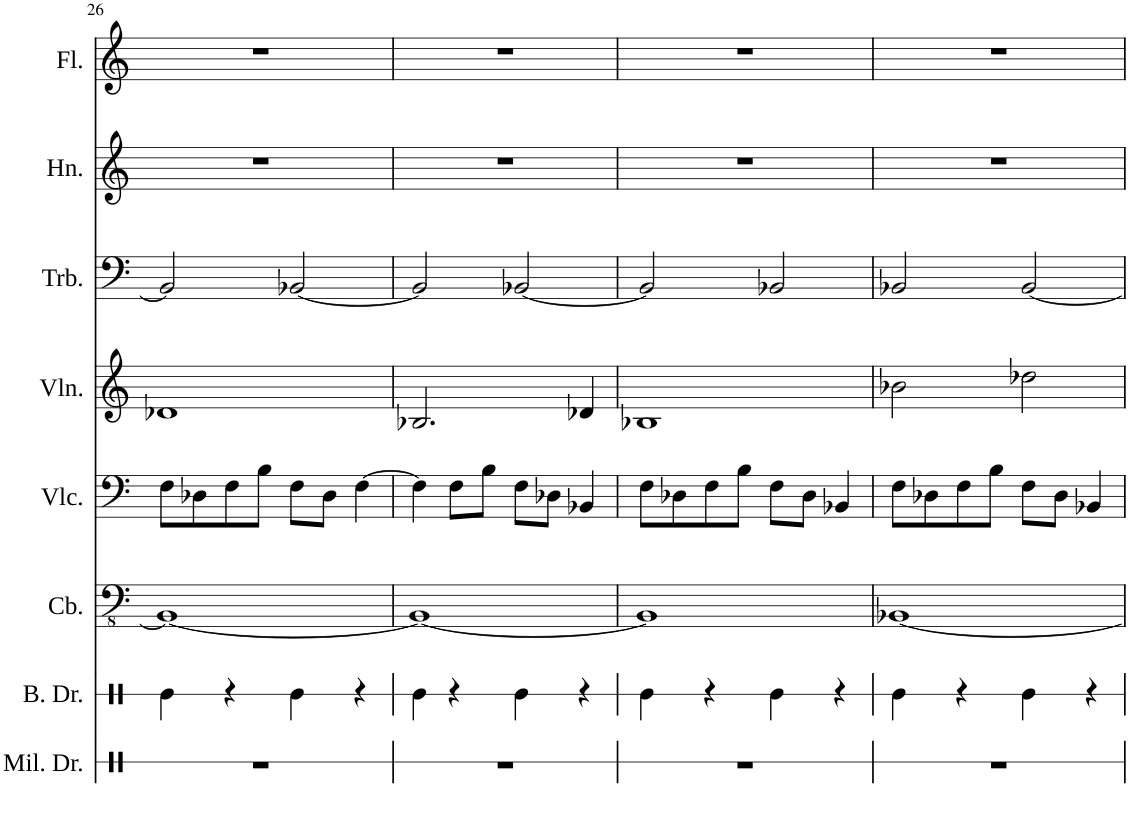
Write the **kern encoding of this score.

**kern	**kern	**kern	**kern	**kern	**kern	**kern	**kern
*part8	*part7	*part6	*part5	*part4	*part3	*part2	*part1
*staff8	*staff7	*staff6	*staff5	*staff4	*staff3	*staff2	*staff1
*I"Military Drum	*I"Bass Drum	*I"Double Bass	*I"Violoncello	*I"Violin	*I"Trombone	*I"Horn	*I"Flute
*I'Mil. Dr.	*I'B. Dr.	*	*I'Vlc.	*I'Vln.	*I'Trb.	*I'Hn.	*I'Fl.
!!LO:PB:g=z
*clefX	*clefX	*clefFv4	*clefF4	*clefG2	*clefF4	*clefG2	*clefG2
*	*	*ITrd7c12	*	*	*	*ITrd4c7	*
*k[]	*k[]	*k[]	*k[]	*k[]	*k[]	*k[]	*k[]
*M4/4	*M4/4	*M4/4	*M4/4	*M4/4	*M4/4	*M4/4	*M4/4
=26	=26	=26	=26	=26	=26	=26	=26
1r	4Re\	1BBB-_	8F\L	1d-X	2BB-/]	1r	1r
.	.	.	8D-X\	.	.	.	.
.	4r	.	8F\	.	.	.	.
.	.	.	8B\J	.	.	.	.
.	4Re\	.	8F\L	.	[2BB-X/	.	.
.	.	.	8D-\J	.	.	.	.
.	4r	.	[4F\	.	.	.	.
=27	=27	=27	=27	=27	=27	=27	=27
1r	4Re\	1BBB-_	4F\]	2.B-X/	2BB-/]	1r	1r
.	4r	.	8F\L	.	.	.	.
.	.	.	8B\J	.	.	.	.
.	4Re\	.	8F\L	.	[2BB-X/	.	.
.	.	.	8D-X\J	.	.	.	.
.	4r	.	4BB-X/	4d-X/	.	.	.
=28	=28	=28	=28	=28	=28	=28	=28
1r	4Re\	1BBB-]	8F\L	1B-X	2BB-/]	1r	1r
.	.	.	8D-X\	.	.	.	.
.	4r	.	8F\	.	.	.	.
.	.	.	8B\J	.	.	.	.
.	4Re\	.	8F\L	.	2BB-X/	.	.
.	.	.	8D-\J	.	.	.	.
.	4r	.	4BB-X/	.	.	.	.
=29	=29	=29	=29	=29	=29	=29	=29
1r	4Re\	[1BBB-X	8F\L	2b-X\	2BB-X/	1r	1r
.	.	.	8D-X\	.	.	.	.
.	4r	.	8F\	.	.	.	.
.	.	.	8B\J	.	.	.	.
.	4Re\	.	8F\L	2dd-X\	[2BB-/	.	.
.	.	.	8D-\J	.	.	.	.
.	4r	.	4BB-X/	.	.	.	.
=	=	=	=	=	=	=	=
*-	*-	*-	*-	*-	*-	*-	*-
